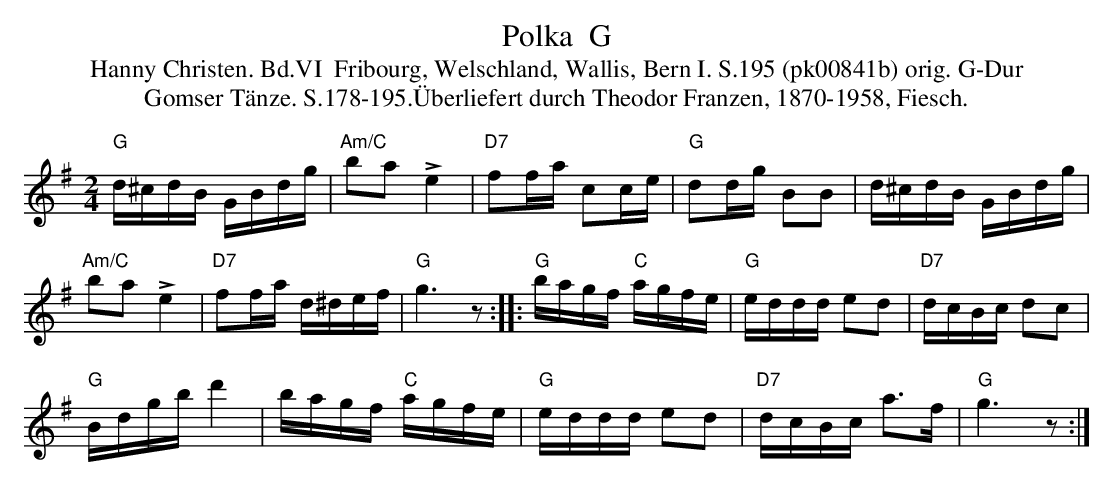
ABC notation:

X:1
T: Polka  G
T:Hanny Christen. Bd.VI  Fribourg, Welschland, Wallis, Bern I. S.195 (pk00841b) orig. G-Dur
T:Gomser T\"anze. S.178-195.\"Uberliefert durch Theodor Franzen, 1870-1958, Fiesch.
M:2/4
L:1/16
K:G %%MIDI gchordon
"G"d^cdB GBdg | "Am/C"b2a2 !>!e4 | "D7"f2fa c2ce | "G"d2dg B2B2 | d^cdB GBdg |
"Am/C"b2a2 !>!e4 | "D7"f2fa d^def | "G"g6z2 :: "G"bagf "C"agfe | "G"eddd e2d2 | "D7"dcBc d2c2 |
"G"Bdgb d'4 | bagf "C"agfe | "G"eddd e2d2 | "D7"dcBc a3f | "G"g6z2 :|
